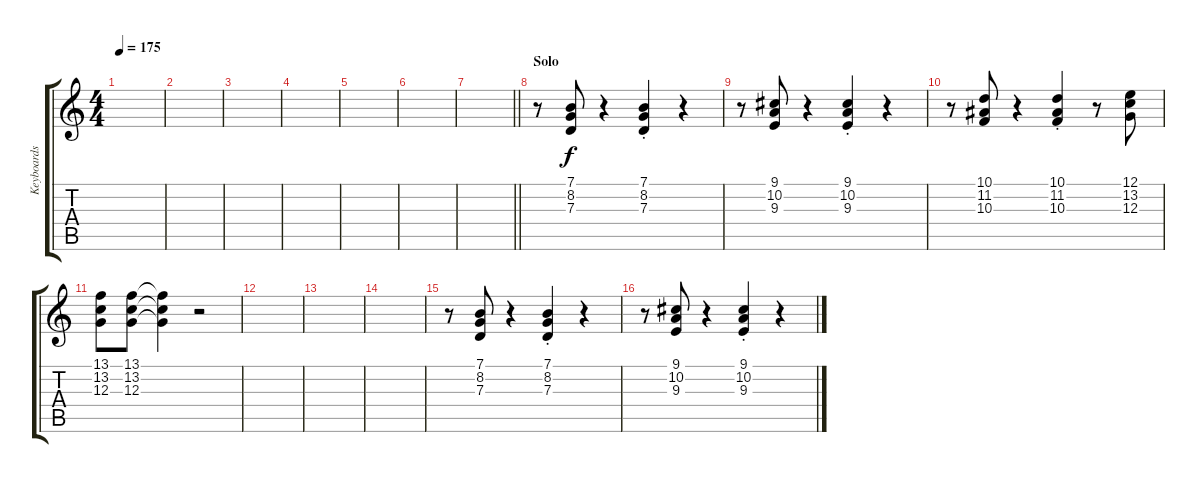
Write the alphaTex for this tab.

\track ("Keyboards" "Keyboards") {instrument lead2sawtooth}
\staff {score tabs}
\tuning (E4 B3 G3 D3 A2 E2) {hide}
\ts (4 4)
\tempo 175
\clef g2
\ks c
|
|
|
|
|
|
\barLineRight lightlight
|
\section ("" "Solo")
r.8 (7.1 8.2 7.3).8 r.4 (7.1{st} 8.2{st} 7.3{st}).4 r.4 |
r.8 (9.1 10.2 9.3).8 r.4 (9.1{st} 10.2{st} 9.3{st}).4 r.4 |
r.8 (10.1 11.2 10.3).8 r.4 (10.1{st} 11.2{st} 10.3{st}).4 r.8 (12.1 13.2 12.3).8 |
(13.1 13.2 12.3).8 (13.1 13.2 12.3).8 (13.1{t} 13.2{t} 12.3{t}).4 r.2 |
|
|
|
r.8 (7.1 8.2 7.3).8 r.4 (7.1{st} 8.2{st} 7.3{st}).4 r.4 |
r.8 (9.1 10.2 9.3).8 r.4 (9.1{st} 10.2{st} 9.3{st}).4 r.4
